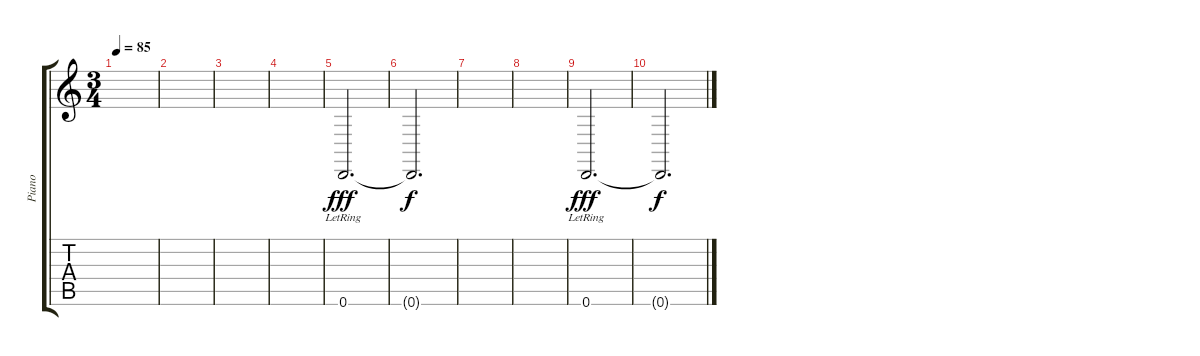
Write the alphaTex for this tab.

\track ("Piano" "Piano") {instrument acousticgrandpiano}
\staff {score tabs}
\tuning (D4 A3 F3 C3 G2 D2) {hide}
\ts (3 4)
\tempo 85
\clef g2
\ks c
|
|
|
|
0.6{lr}.2{d dy fff} |
0.6{t}.2{d dy f} |
|
|
0.6{lr}.2{d dy fff} |
0.6{t}.2{d dy f}
